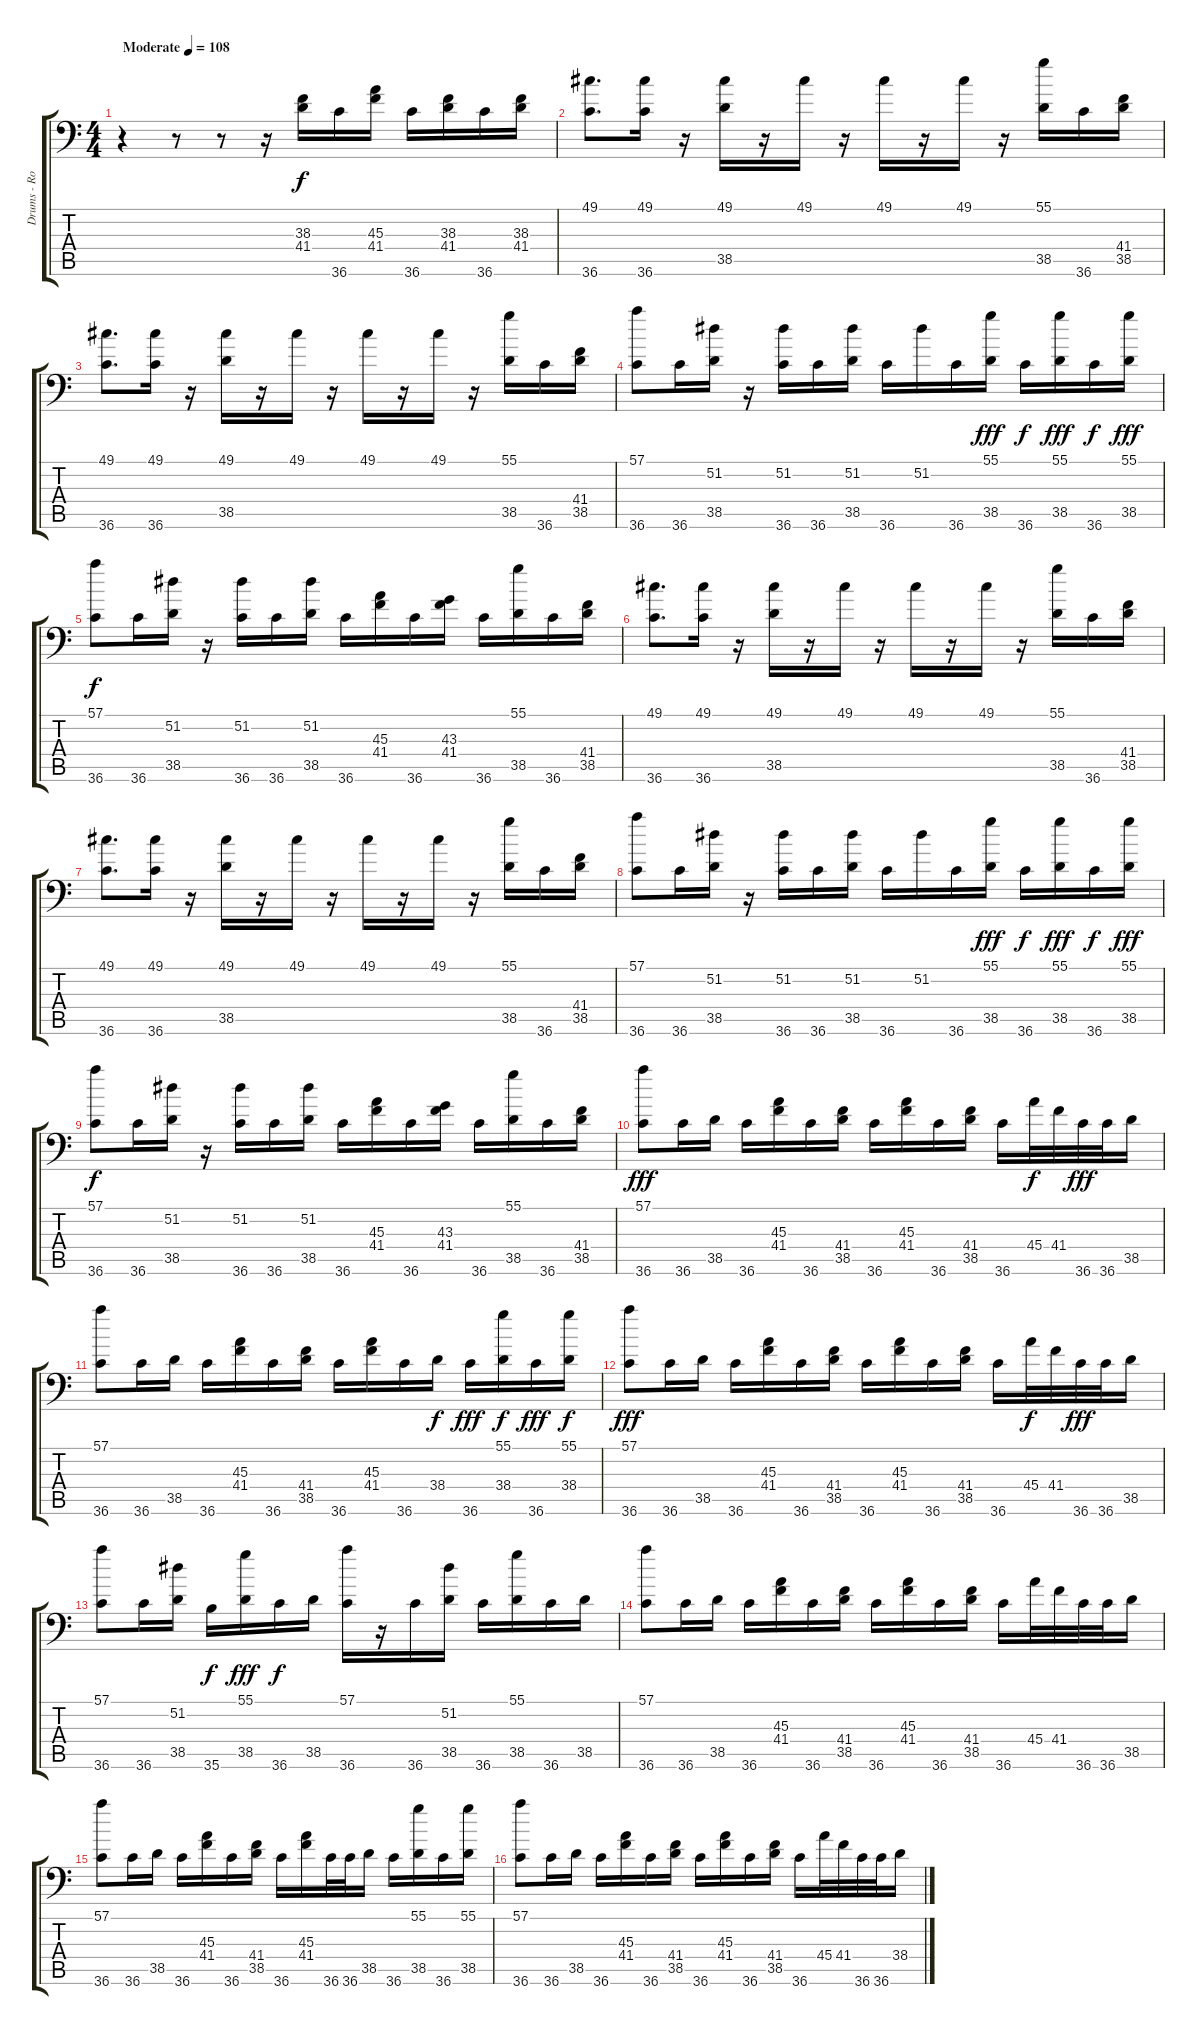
\track ("Drums - Robert Ortiz" "Drums - Ro") {instrument acousticgrandpiano}
\staff {score tabs}
\tuning (C-1 C-1 C-1 C-1 C-1 C-1) {hide}
\ts (4 4)
\tempo (108 "Moderate")
\clef f4
\ks c
r.4{dy f instrument acousticgrandpiano} r.8 r.8 r.16 (38.3 41.4).16 36.6.16 (45.3 41.4).16 36.6.16 (38.3 41.4).16 36.6.16 (38.3 41.4).16 |
(49.1 36.6).8{d} (49.1 36.6).16 r.16 (49.1 38.5).16 r.16 49.1.16 r.16 49.1.16 r.16 49.1.16 r.16 (55.1 38.5).16 36.6.16 (41.4 38.5).16 |
(49.1 36.6).8{d} (49.1 36.6).16 r.16 (49.1 38.5).16 r.16 49.1.16 r.16 49.1.16 r.16 49.1.16 r.16 (55.1 38.5).16 36.6.16 (41.4 38.5).16 |
(57.1 36.6).8 36.6.16 (51.2 38.5).16 r.16 (51.2 36.6).16 36.6.16 (51.2 38.5).16 36.6.16 51.2.16 36.6.16 (55.1 38.5).16{dy fff} 36.6.16{dy f} (55.1 38.5).16{dy fff} 36.6.16{dy f} (55.1 38.5).16{dy fff} |
(57.1 36.6).8{dy f} 36.6.16 (51.2 38.5).16 r.16 (51.2 36.6).16 36.6.16 (51.2 38.5).16 36.6.16 (45.3 41.4).16 36.6.16 (43.3 41.4).16 36.6.16 (55.1 38.5).16 36.6.16 (41.4 38.5).16 |
(49.1 36.6).8{d} (49.1 36.6).16 r.16 (49.1 38.5).16 r.16 49.1.16 r.16 49.1.16 r.16 49.1.16 r.16 (55.1 38.5).16 36.6.16 (41.4 38.5).16 |
(49.1 36.6).8{d} (49.1 36.6).16 r.16 (49.1 38.5).16 r.16 49.1.16 r.16 49.1.16 r.16 49.1.16 r.16 (55.1 38.5).16 36.6.16 (41.4 38.5).16 |
(57.1 36.6).8 36.6.16 (51.2 38.5).16 r.16 (51.2 36.6).16 36.6.16 (51.2 38.5).16 36.6.16 51.2.16 36.6.16 (55.1 38.5).16{dy fff} 36.6.16{dy f} (55.1 38.5).16{dy fff} 36.6.16{dy f} (55.1 38.5).16{dy fff} |
(57.1 36.6).8{dy f} 36.6.16 (51.2 38.5).16 r.16 (51.2 36.6).16 36.6.16 (51.2 38.5).16 36.6.16 (45.3 41.4).16 36.6.16 (43.3 41.4).16 36.6.16 (55.1 38.5).16 36.6.16 (41.4 38.5).16 |
(57.1 36.6).8{dy fff} 36.6.16 38.5.16 36.6.16 (45.3 41.4).16 36.6.16 (41.4 38.5).16 36.6.16 (45.3 41.4).16 36.6.16 (41.4 38.5).16 36.6.16 45.4.32{dy f} 41.4.32 36.6.32{dy fff} 36.6.32 38.5.16 |
(57.1 36.6).8 36.6.16 38.5.16 36.6.16 (45.3 41.4).16 36.6.16 (41.4 38.5).16 36.6.16 (45.3 41.4).16 36.6.16 38.4.16{dy f} 36.6.16{dy fff} (55.1 38.4).16{dy f} 36.6.16{dy fff} (55.1 38.4).16{dy f} |
(57.1 36.6).8{dy fff} 36.6.16 38.5.16 36.6.16 (45.3 41.4).16 36.6.16 (41.4 38.5).16 36.6.16 (45.3 41.4).16 36.6.16 (41.4 38.5).16 36.6.16 45.4.32{dy f} 41.4.32 36.6.32{dy fff} 36.6.32 38.5.16 |
(57.1 36.6).8 36.6.16 (51.2 38.5).16 35.6.16{dy f} (55.1 38.5).16{dy fff} 36.6.16{dy f} 38.5.16 (57.1 36.6).16 r.16 36.6.16 (51.2 38.5).16 36.6.16 (55.1 38.5).16 36.6.16 38.5.16 |
(57.1 36.6).8 36.6.16 38.5.16 36.6.16 (45.3 41.4).16 36.6.16 (41.4 38.5).16 36.6.16 (45.3 41.4).16 36.6.16 (41.4 38.5).16 36.6.16 45.4.32 41.4.32 36.6.32 36.6.32 38.5.16 |
(57.1 36.6).8 36.6.16 38.5.16 36.6.16 (45.3 41.4).16 36.6.16 (41.4 38.5).16 36.6.16 (45.3 41.4).16 36.6.32 36.6.32 38.5.16 36.6.16 (55.1 38.5).16 36.6.16 (55.1 38.5).16 |
(57.1 36.6).8 36.6.16 38.5.16 36.6.16 (45.3 41.4).16 36.6.16 (41.4 38.5).16 36.6.16 (45.3 41.4).16 36.6.16 (41.4 38.5).16 36.6.16 45.4.32 41.4.32 36.6.32 36.6.32 38.4.16
